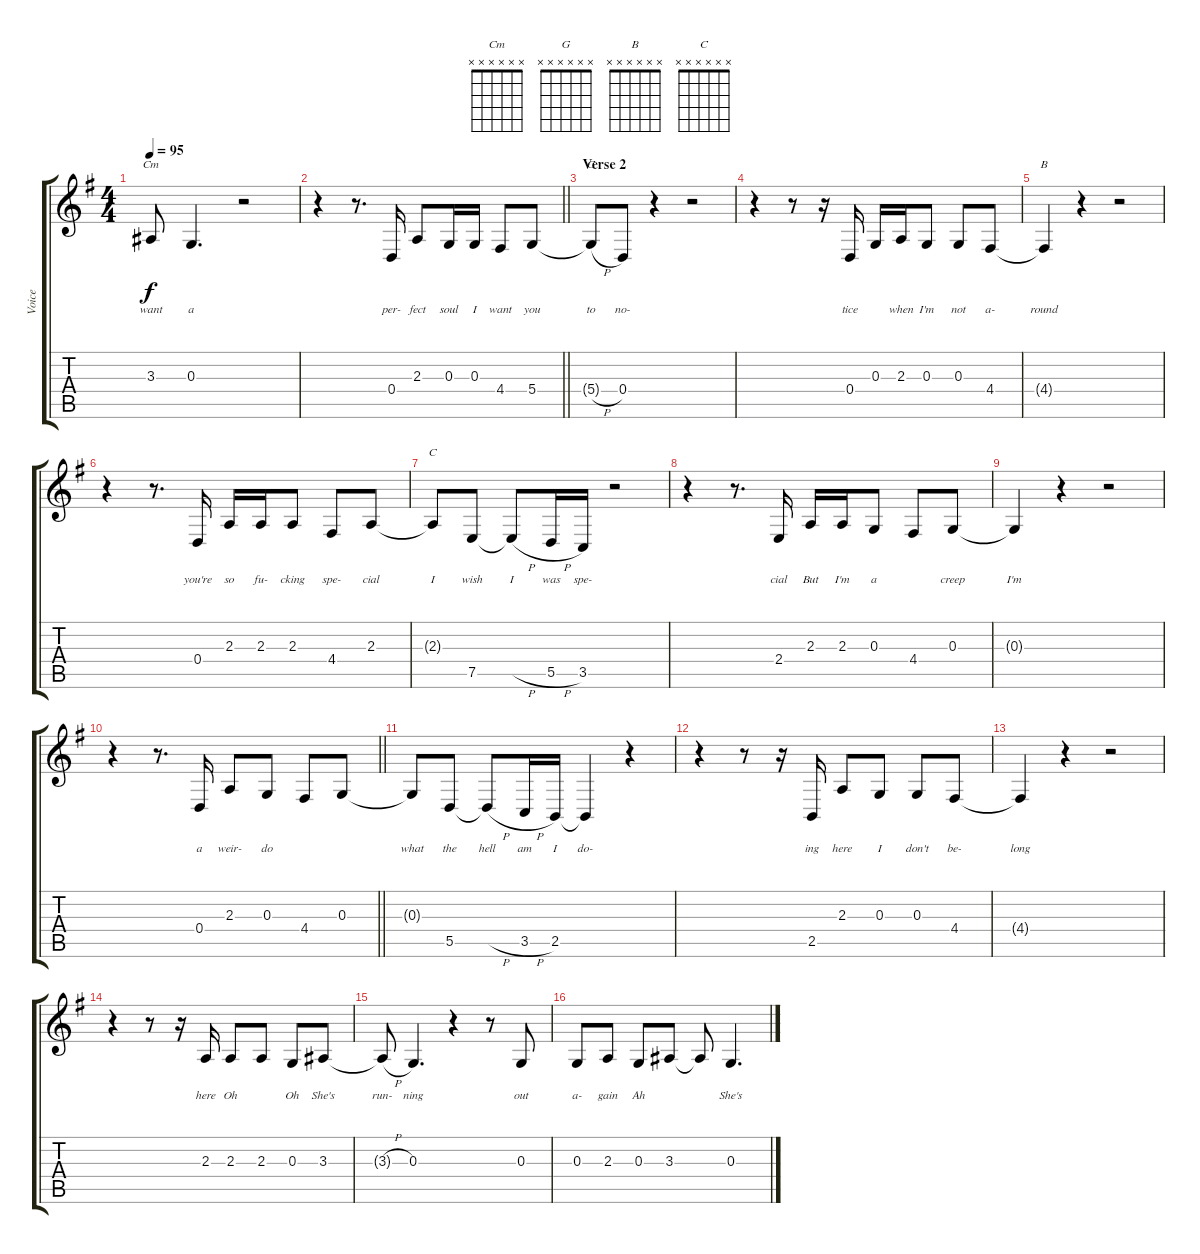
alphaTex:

\track ("Voice" "Voice") {instrument clarinet}
\staff {score tabs}
\tuning (E4 B3 G3 D3 A2 E2) {hide}
\chord ("Cm" x x x x x x)
\chord ("G" x x x x x x)
\chord ("B" x x x x x x)
\chord ("C" x x x x x x)
\ts (4 4)
\tempo 95
\clef g2
\ks g
3.3{t}.8{ch "Cm" lyrics (0 "want") lyrics (1 "") lyrics (2 "") lyrics (3 "") lyrics (4 "") dy f} 0.3.4{d lyrics (0 "a") lyrics (1 "") lyrics (2 "") lyrics (3 "") lyrics (4 "")} r.2 |
\barLineRight lightlight
r.4 r.8{d} 0.4.16{lyrics (0 "per-") lyrics (1 "") lyrics (2 "") lyrics (3 "") lyrics (4 "")} 2.3.8{lyrics (0 "fect") lyrics (1 "") lyrics (2 "") lyrics (3 "") lyrics (4 "")} 0.3.16{lyrics (0 "soul") lyrics (1 "") lyrics (2 "") lyrics (3 "") lyrics (4 "")} 0.3.16{lyrics (0 "I") lyrics (1 "") lyrics (2 "") lyrics (3 "") lyrics (4 "")} 4.4.8{lyrics (0 "want") lyrics (1 "") lyrics (2 "") lyrics (3 "") lyrics (4 "")} 5.4.8{lyrics (0 "you") lyrics (1 "") lyrics (2 "") lyrics (3 "") lyrics (4 "")} |
\section ("" "Verse 2")
5.4{h t}.8{ch "G" lyrics (0 "to") lyrics (1 "") lyrics (2 "") lyrics (3 "") lyrics (4 "")} 0.4.8{lyrics (0 "no-") lyrics (1 "") lyrics (2 "") lyrics (3 "") lyrics (4 "")} r.4 r.2 |
r.4 r.8 r.16 0.4.16{lyrics (0 "tice") lyrics (1 "") lyrics (2 "") lyrics (3 "") lyrics (4 "")} 0.3.16{lyrics (0 "") lyrics (1 "") lyrics (2 "") lyrics (3 "") lyrics (4 "")} 2.3.16{lyrics (0 "when") lyrics (1 "") lyrics (2 "") lyrics (3 "") lyrics (4 "")} 0.3.8{lyrics (0 "I'm") lyrics (1 "") lyrics (2 "") lyrics (3 "") lyrics (4 "")} 0.3.8{lyrics (0 "not") lyrics (1 "") lyrics (2 "") lyrics (3 "") lyrics (4 "")} 4.4.8{lyrics (0 "a-") lyrics (1 "") lyrics (2 "") lyrics (3 "") lyrics (4 "")} |
4.4{t}.4{ch "B" lyrics (0 "round") lyrics (1 "") lyrics (2 "") lyrics (3 "") lyrics (4 "")} r.4 r.2 |
r.4 r.8{d} 0.4.16{lyrics (0 "you're") lyrics (1 "") lyrics (2 "") lyrics (3 "") lyrics (4 "")} 2.3.16{lyrics (0 "so") lyrics (1 "") lyrics (2 "") lyrics (3 "") lyrics (4 "")} 2.3.16{lyrics (0 "fu-") lyrics (1 "") lyrics (2 "") lyrics (3 "") lyrics (4 "")} 2.3.8{lyrics (0 "cking") lyrics (1 "") lyrics (2 "") lyrics (3 "") lyrics (4 "")} 4.4.8{lyrics (0 "spe-") lyrics (1 "") lyrics (2 "") lyrics (3 "") lyrics (4 "")} 2.3.8{lyrics (0 "cial") lyrics (1 "") lyrics (2 "") lyrics (3 "") lyrics (4 "")} |
2.3{t}.8{ch "C" lyrics (0 "I") lyrics (1 "") lyrics (2 "") lyrics (3 "") lyrics (4 "")} 7.5.8{lyrics (0 "wish") lyrics (1 "") lyrics (2 "") lyrics (3 "") lyrics (4 "")} 7.5{h t}.8{lyrics (0 "I") lyrics (1 "") lyrics (2 "") lyrics (3 "") lyrics (4 "")} 5.5{h}.16{lyrics (0 "was") lyrics (1 "") lyrics (2 "") lyrics (3 "") lyrics (4 "")} 3.5.16{lyrics (0 "spe-") lyrics (1 "") lyrics (2 "") lyrics (3 "") lyrics (4 "")} r.2 |
r.4 r.8{d} 2.4.16{lyrics (0 "cial") lyrics (1 "") lyrics (2 "") lyrics (3 "") lyrics (4 "")} 2.3.16{lyrics (0 "But") lyrics (1 "") lyrics (2 "") lyrics (3 "") lyrics (4 "")} 2.3.16{lyrics (0 "I'm") lyrics (1 "") lyrics (2 "") lyrics (3 "") lyrics (4 "")} 0.3.8{lyrics (0 "a") lyrics (1 "") lyrics (2 "") lyrics (3 "") lyrics (4 "")} 4.4.8{lyrics (0 "") lyrics (1 "") lyrics (2 "") lyrics (3 "") lyrics (4 "")} 0.3.8{lyrics (0 "creep") lyrics (1 "") lyrics (2 "") lyrics (3 "") lyrics (4 "")} |
0.3{t}.4{lyrics (0 "I'm") lyrics (1 "") lyrics (2 "") lyrics (3 "") lyrics (4 "")} r.4 r.2 |
\barLineRight lightlight
r.4 r.8{d} 0.4.16{lyrics (0 "a") lyrics (1 "") lyrics (2 "") lyrics (3 "") lyrics (4 "")} 2.3.8{lyrics (0 "weir-") lyrics (1 "") lyrics (2 "") lyrics (3 "") lyrics (4 "")} 0.3.8{lyrics (0 "do") lyrics (1 "") lyrics (2 "") lyrics (3 "") lyrics (4 "")} 4.4.8{lyrics (0 "") lyrics (1 "") lyrics (2 "") lyrics (3 "") lyrics (4 "")} 0.3.8{lyrics (0 "") lyrics (1 "") lyrics (2 "") lyrics (3 "") lyrics (4 "")} |
0.3{t}.8{lyrics (0 "what") lyrics (1 "") lyrics (2 "") lyrics (3 "") lyrics (4 "")} 5.5.8{lyrics (0 "the") lyrics (1 "") lyrics (2 "") lyrics (3 "") lyrics (4 "")} 5.5{h t}.8{lyrics (0 "hell") lyrics (1 "") lyrics (2 "") lyrics (3 "") lyrics (4 "")} 3.5{h}.16{lyrics (0 "am") lyrics (1 "") lyrics (2 "") lyrics (3 "") lyrics (4 "")} 2.5.16{lyrics (0 "I") lyrics (1 "") lyrics (2 "") lyrics (3 "") lyrics (4 "")} 2.5{t}.4{lyrics (0 "do-") lyrics (1 "") lyrics (2 "") lyrics (3 "") lyrics (4 "")} r.4 |
r.4 r.8 r.16 2.5.16{lyrics (0 "ing") lyrics (1 "") lyrics (2 "") lyrics (3 "") lyrics (4 "")} 2.3.8{lyrics (0 "here") lyrics (1 "") lyrics (2 "") lyrics (3 "") lyrics (4 "")} 0.3.8{lyrics (0 "I") lyrics (1 "") lyrics (2 "") lyrics (3 "") lyrics (4 "")} 0.3.8{lyrics (0 "don't") lyrics (1 "") lyrics (2 "") lyrics (3 "") lyrics (4 "")} 4.4.8{lyrics (0 "be-") lyrics (1 "") lyrics (2 "") lyrics (3 "") lyrics (4 "")} |
4.4{t}.4{lyrics (0 "long") lyrics (1 "") lyrics (2 "") lyrics (3 "") lyrics (4 "")} r.4 r.2 |
r.4 r.8 r.16 2.3.16{lyrics (0 "here") lyrics (1 "") lyrics (2 "") lyrics (3 "") lyrics (4 "")} 2.3.8{lyrics (0 "Oh") lyrics (1 "") lyrics (2 "") lyrics (3 "") lyrics (4 "")} 2.3.8{lyrics (0 "") lyrics (1 "") lyrics (2 "") lyrics (3 "") lyrics (4 "")} 0.3.8{lyrics (0 "Oh") lyrics (1 "") lyrics (2 "") lyrics (3 "") lyrics (4 "")} 3.3.8{lyrics (0 "She's") lyrics (1 "") lyrics (2 "") lyrics (3 "") lyrics (4 "")} |
3.3{h t}.8{lyrics (0 "run-") lyrics (1 "") lyrics (2 "") lyrics (3 "") lyrics (4 "")} 0.3.4{d lyrics (0 "ning") lyrics (1 "") lyrics (2 "") lyrics (3 "") lyrics (4 "")} r.4 r.8 0.3.8{lyrics (0 "out") lyrics (1 "") lyrics (2 "") lyrics (3 "") lyrics (4 "")} |
0.3.8{lyrics (0 "a-") lyrics (1 "") lyrics (2 "") lyrics (3 "") lyrics (4 "")} 2.3.8{lyrics (0 "gain") lyrics (1 "") lyrics (2 "") lyrics (3 "") lyrics (4 "")} 0.3.8{lyrics (0 "Ah") lyrics (1 "") lyrics (2 "") lyrics (3 "") lyrics (4 "")} 3.3.8{lyrics (0 "") lyrics (1 "") lyrics (2 "") lyrics (3 "") lyrics (4 "")} 3.3{t}.8{lyrics (0 "") lyrics (1 "") lyrics (2 "") lyrics (3 "") lyrics (4 "")} 0.3.4{d lyrics (0 "She's") lyrics (1 "") lyrics (2 "") lyrics (3 "") lyrics (4 "")}
